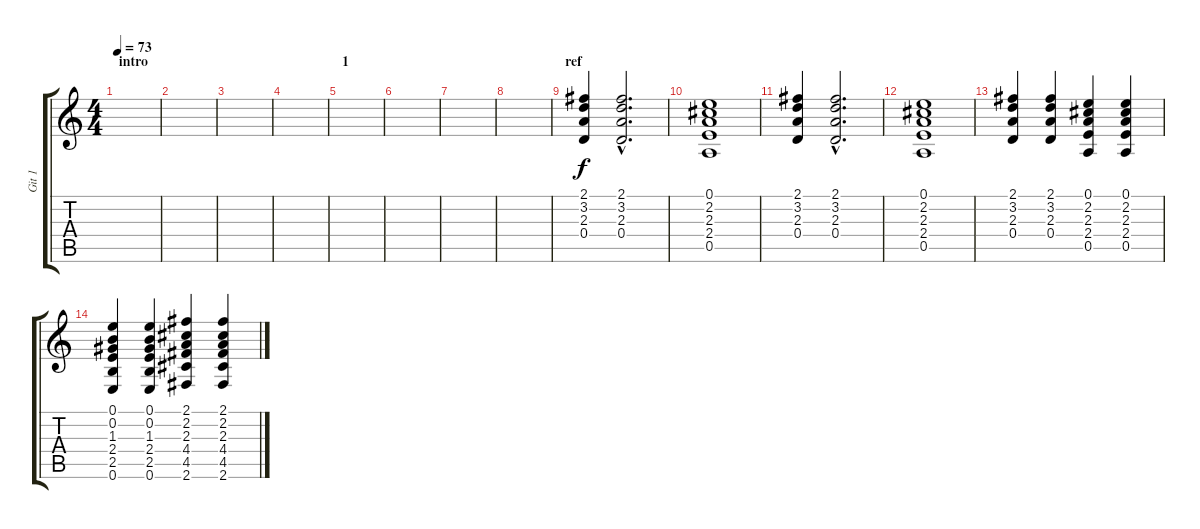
\track ("Git 1" "Git 1") {instrument overdrivenguitar}
\staff {score tabs}
\tuning (E4 B3 G3 D3 A2 E2) {hide}
\ts (4 4)
\section ("" "intro")
\tempo 73
\clef g2
\ks c
|
|
|
|
\section ("" "1")
|
|
|
|
\section ("" "ref")
(2.1 3.2 2.3 0.4).4 (2.1{hac} 3.2{hac} 2.3{hac} 0.4{hac}).2{d} |
(0.1 2.2 2.3 2.4 0.5).1 |
(2.1 3.2 2.3 0.4).4 (2.1{hac} 3.2{hac} 2.3{hac} 0.4{hac}).2{d} |
(0.1 2.2 2.3 2.4 0.5).1 |
(2.1 3.2 2.3 0.4).4 (2.1 3.2 2.3 0.4).4 (0.1 2.2 2.3 2.4 0.5).4 (0.1 2.2 2.3 2.4 0.5).4 |
(0.1 0.2 1.3 2.4 2.5 0.6).4 (0.1 0.2 1.3 2.4 2.5 0.6).4 (2.1 2.2 2.3 4.4 4.5 2.6).4 (2.1 2.2 2.3 4.4 4.5 2.6).4
